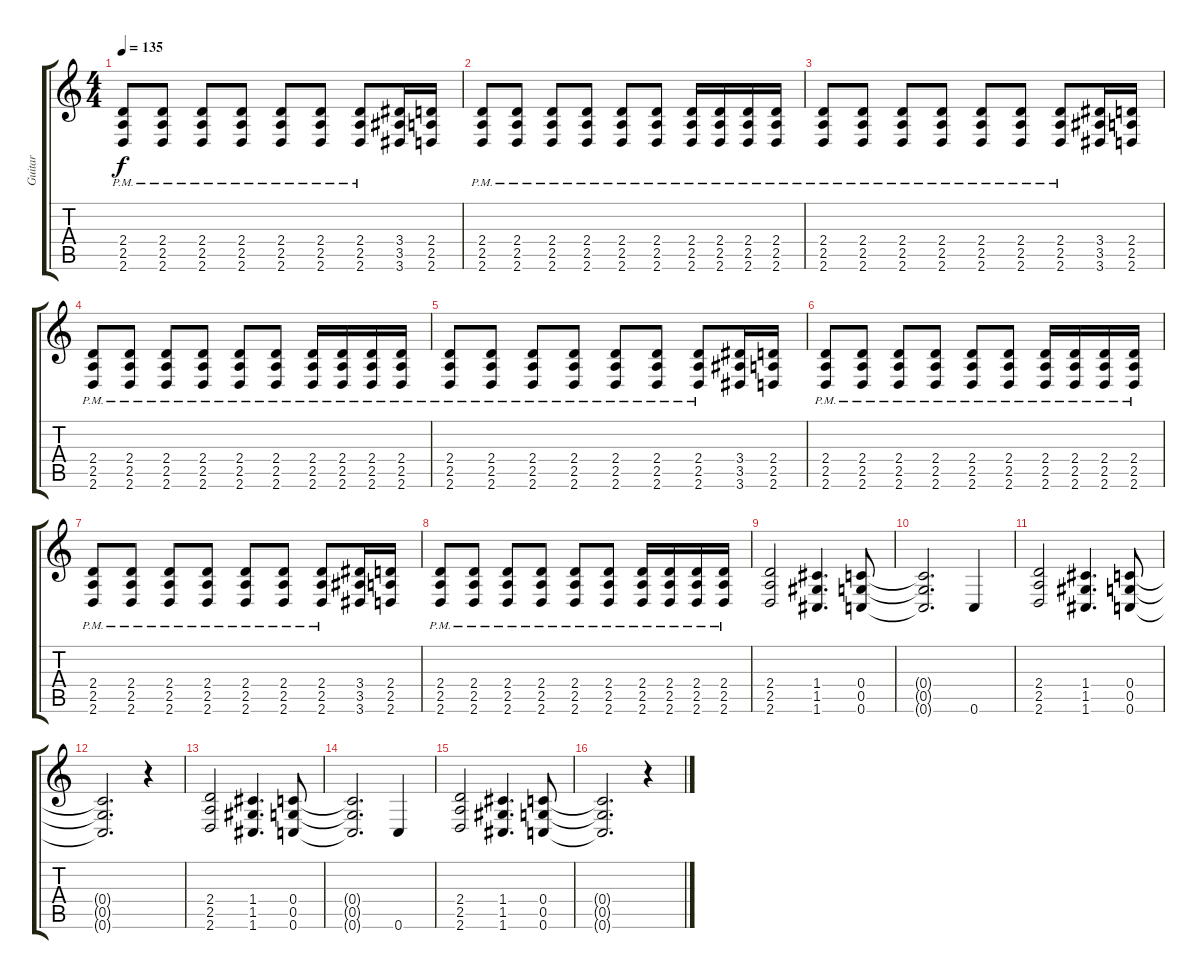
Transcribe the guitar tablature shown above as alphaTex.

\track ("Guitar" "Guitar") {instrument distortionguitar}
\staff {score tabs}
\tuning (D4 A3 F3 C3 G2 C2) {hide}
\ts (4 4)
\tempo 135
\clef g2
\ks c
(2.4{pm} 2.5{pm} 2.6{pm}).8{dy f instrument distortionguitar} (2.4{pm} 2.5{pm} 2.6{pm}).8 (2.4{pm} 2.5{pm} 2.6{pm}).8 (2.4{pm} 2.5{pm} 2.6{pm}).8 (2.4{pm} 2.5{pm} 2.6{pm}).8 (2.4{pm} 2.5{pm} 2.6{pm}).8 (2.4{pm} 2.5{pm} 2.6{pm}).8 (3.4 3.5 3.6).16 (2.4 2.5 2.6).16 |
(2.4{pm} 2.5{pm} 2.6{pm}).8 (2.4{pm} 2.5{pm} 2.6{pm}).8 (2.4{pm} 2.5{pm} 2.6{pm}).8 (2.4{pm} 2.5{pm} 2.6{pm}).8 (2.4{pm} 2.5{pm} 2.6{pm}).8 (2.4{pm} 2.5{pm} 2.6{pm}).8 (2.4{pm} 2.5{pm} 2.6{pm}).16 (2.4{pm} 2.5{pm} 2.6{pm}).16 (2.4{pm} 2.5{pm} 2.6{pm}).16 (2.4{pm} 2.5{pm} 2.6{pm}).16 |
(2.4{pm} 2.5{pm} 2.6{pm}).8 (2.4{pm} 2.5{pm} 2.6{pm}).8 (2.4{pm} 2.5{pm} 2.6{pm}).8 (2.4{pm} 2.5{pm} 2.6{pm}).8 (2.4{pm} 2.5{pm} 2.6{pm}).8 (2.4{pm} 2.5{pm} 2.6{pm}).8 (2.4{pm} 2.5{pm} 2.6{pm}).8 (3.4 3.5 3.6).16 (2.4 2.5 2.6).16 |
(2.4{pm} 2.5{pm} 2.6{pm}).8 (2.4{pm} 2.5{pm} 2.6{pm}).8 (2.4{pm} 2.5{pm} 2.6{pm}).8 (2.4{pm} 2.5{pm} 2.6{pm}).8 (2.4{pm} 2.5{pm} 2.6{pm}).8 (2.4{pm} 2.5{pm} 2.6{pm}).8 (2.4{pm} 2.5{pm} 2.6{pm}).16 (2.4{pm} 2.5{pm} 2.6{pm}).16 (2.4{pm} 2.5{pm} 2.6{pm}).16 (2.4{pm} 2.5{pm} 2.6{pm}).16 |
(2.4{pm} 2.5{pm} 2.6{pm}).8 (2.4{pm} 2.5{pm} 2.6{pm}).8 (2.4{pm} 2.5{pm} 2.6{pm}).8 (2.4{pm} 2.5{pm} 2.6{pm}).8 (2.4{pm} 2.5{pm} 2.6{pm}).8 (2.4{pm} 2.5{pm} 2.6{pm}).8 (2.4{pm} 2.5{pm} 2.6{pm}).8 (3.4 3.5 3.6).16 (2.4 2.5 2.6).16 |
(2.4{pm} 2.5{pm} 2.6{pm}).8 (2.4{pm} 2.5{pm} 2.6{pm}).8 (2.4{pm} 2.5{pm} 2.6{pm}).8 (2.4{pm} 2.5{pm} 2.6{pm}).8 (2.4{pm} 2.5{pm} 2.6{pm}).8 (2.4{pm} 2.5{pm} 2.6{pm}).8 (2.4{pm} 2.5{pm} 2.6{pm}).16 (2.4{pm} 2.5{pm} 2.6{pm}).16 (2.4{pm} 2.5{pm} 2.6{pm}).16 (2.4{pm} 2.5{pm} 2.6{pm}).16 |
(2.4{pm} 2.5{pm} 2.6{pm}).8 (2.4{pm} 2.5{pm} 2.6{pm}).8 (2.4{pm} 2.5{pm} 2.6{pm}).8 (2.4{pm} 2.5{pm} 2.6{pm}).8 (2.4{pm} 2.5{pm} 2.6{pm}).8 (2.4{pm} 2.5{pm} 2.6{pm}).8 (2.4{pm} 2.5{pm} 2.6{pm}).8 (3.4 3.5 3.6).16 (2.4 2.5 2.6).16 |
(2.4{pm} 2.5{pm} 2.6{pm}).8 (2.4{pm} 2.5{pm} 2.6{pm}).8 (2.4{pm} 2.5{pm} 2.6{pm}).8 (2.4{pm} 2.5{pm} 2.6{pm}).8 (2.4{pm} 2.5{pm} 2.6{pm}).8 (2.4{pm} 2.5{pm} 2.6{pm}).8 (2.4{pm} 2.5{pm} 2.6{pm}).16 (2.4{pm} 2.5{pm} 2.6{pm}).16 (2.4{pm} 2.5{pm} 2.6{pm}).16 (2.4{pm} 2.5{pm} 2.6{pm}).16 |
(2.4 2.5 2.6).2 (1.4 1.5 1.6).4{d} (0.4 0.5 0.6).8 |
(0.4{t} 0.5{t} 0.6{t}).2{d} 0.6.4 |
(2.4 2.5 2.6).2 (1.4 1.5 1.6).4{d} (0.4 0.5 0.6).8 |
(0.4{t} 0.5{t} 0.6{t}).2{d} r.4 |
(2.4 2.5 2.6).2 (1.4 1.5 1.6).4{d} (0.4 0.5 0.6).8 |
(0.4{t} 0.5{t} 0.6{t}).2{d} 0.6.4 |
(2.4 2.5 2.6).2 (1.4 1.5 1.6).4{d} (0.4 0.5 0.6).8 |
(0.4{t} 0.5{t} 0.6{t}).2{d} r.4
